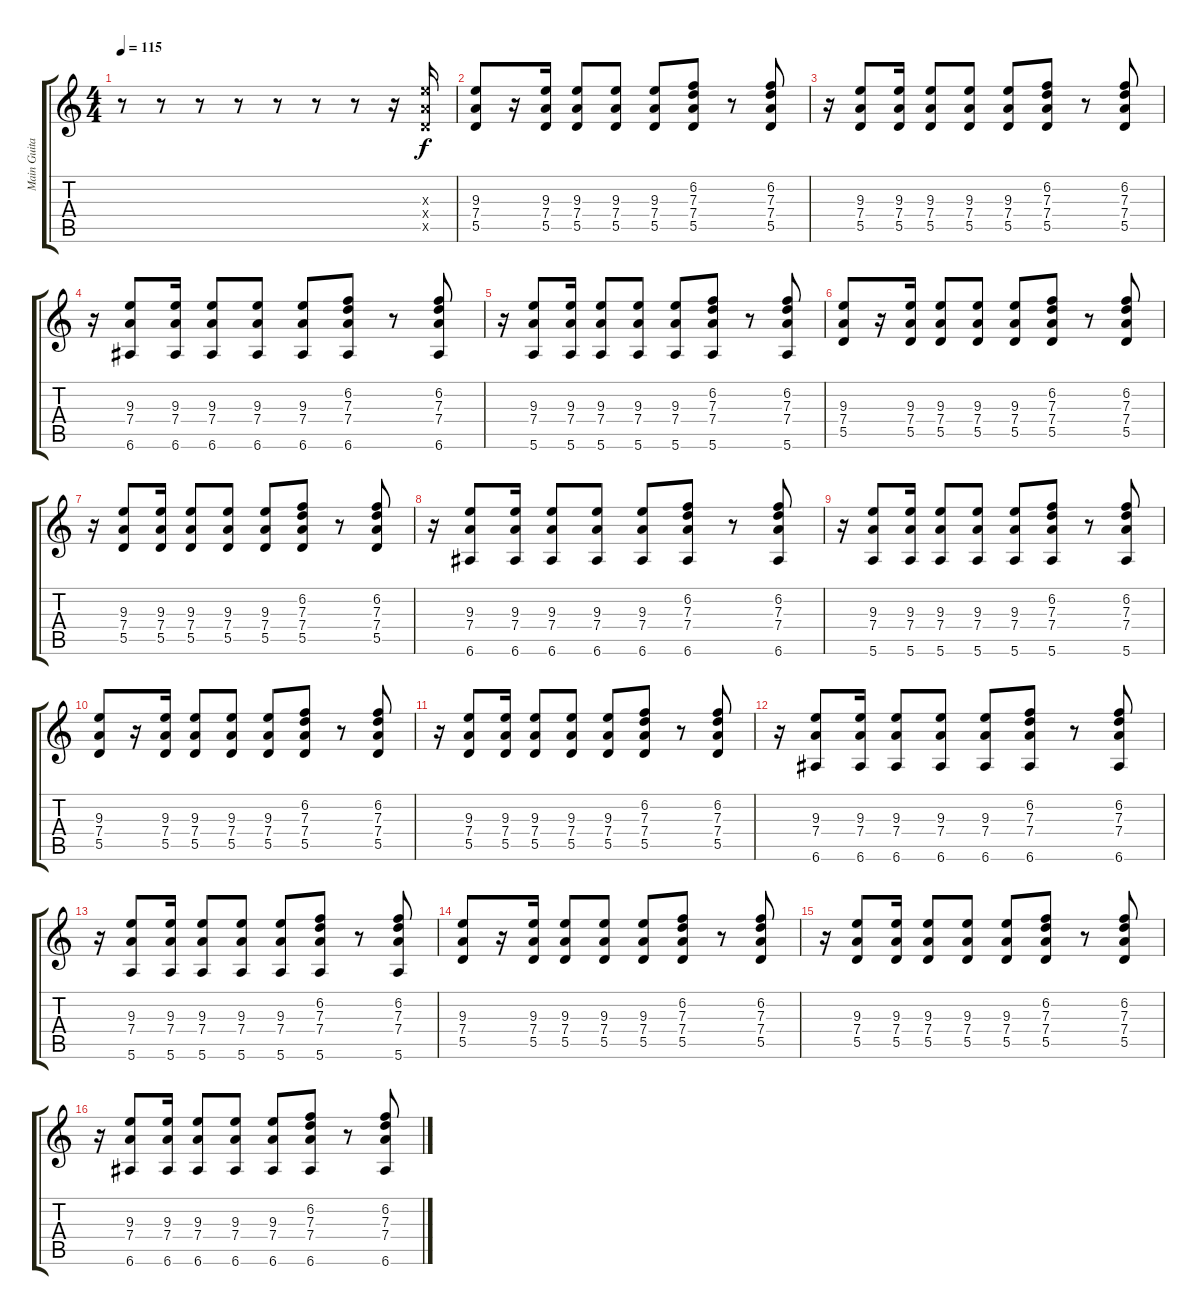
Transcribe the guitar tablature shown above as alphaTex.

\track ("Main Guitar" "Main Guita") {instrument electricguitarclean}
\staff {score tabs}
\tuning (E4 B3 G3 D3 A2 E2) {hide}
\ts (4 4)
\tempo 115
\clef g2
\ks c
r.8{dy f instrument electricguitarclean} r.8 r.8 r.8 r.8 r.8 r.8 r.16 (9.3{x} 7.4{x} 5.5{x}).16 |
(9.3 7.4 5.5).8 r.16 (9.3 7.4 5.5).16 (9.3 7.4 5.5).8 (9.3 7.4 5.5).8 (9.3 7.4 5.5).8 (6.2 7.3 7.4 5.5).8 r.8 (6.2 7.3 7.4 5.5).8 |
r.16 (9.3 7.4 5.5).8 (9.3 7.4 5.5).16 (9.3 7.4 5.5).8 (9.3 7.4 5.5).8 (9.3 7.4 5.5).8 (6.2 7.3 7.4 5.5).8 r.8 (6.2 7.3 7.4 5.5).8 |
r.16 (9.3 7.4 6.6).8 (9.3 7.4 6.6).16 (9.3 7.4 6.6).8 (9.3 7.4 6.6).8 (9.3 7.4 6.6).8 (6.2 7.3 7.4 6.6).8 r.8 (6.2 7.3 7.4 6.6).8 |
r.16 (9.3 7.4 5.6).8 (9.3 7.4 5.6).16 (9.3 7.4 5.6).8 (9.3 7.4 5.6).8 (9.3 7.4 5.6).8 (6.2 7.3 7.4 5.6).8 r.8 (6.2 7.3 7.4 5.6).8 |
(9.3 7.4 5.5).8 r.16 (9.3 7.4 5.5).16 (9.3 7.4 5.5).8 (9.3 7.4 5.5).8 (9.3 7.4 5.5).8 (6.2 7.3 7.4 5.5).8 r.8 (6.2 7.3 7.4 5.5).8 |
r.16 (9.3 7.4 5.5).8 (9.3 7.4 5.5).16 (9.3 7.4 5.5).8 (9.3 7.4 5.5).8 (9.3 7.4 5.5).8 (6.2 7.3 7.4 5.5).8 r.8 (6.2 7.3 7.4 5.5).8 |
r.16 (9.3 7.4 6.6).8 (9.3 7.4 6.6).16 (9.3 7.4 6.6).8 (9.3 7.4 6.6).8 (9.3 7.4 6.6).8 (6.2 7.3 7.4 6.6).8 r.8 (6.2 7.3 7.4 6.6).8 |
r.16 (9.3 7.4 5.6).8 (9.3 7.4 5.6).16 (9.3 7.4 5.6).8 (9.3 7.4 5.6).8 (9.3 7.4 5.6).8 (6.2 7.3 7.4 5.6).8 r.8 (6.2 7.3 7.4 5.6).8 |
(9.3 7.4 5.5).8 r.16 (9.3 7.4 5.5).16 (9.3 7.4 5.5).8 (9.3 7.4 5.5).8 (9.3 7.4 5.5).8 (6.2 7.3 7.4 5.5).8 r.8 (6.2 7.3 7.4 5.5).8 |
r.16 (9.3 7.4 5.5).8 (9.3 7.4 5.5).16 (9.3 7.4 5.5).8 (9.3 7.4 5.5).8 (9.3 7.4 5.5).8 (6.2 7.3 7.4 5.5).8 r.8 (6.2 7.3 7.4 5.5).8 |
r.16 (9.3 7.4 6.6).8 (9.3 7.4 6.6).16 (9.3 7.4 6.6).8 (9.3 7.4 6.6).8 (9.3 7.4 6.6).8 (6.2 7.3 7.4 6.6).8 r.8 (6.2 7.3 7.4 6.6).8 |
r.16 (9.3 7.4 5.6).8 (9.3 7.4 5.6).16 (9.3 7.4 5.6).8 (9.3 7.4 5.6).8 (9.3 7.4 5.6).8 (6.2 7.3 7.4 5.6).8 r.8 (6.2 7.3 7.4 5.6).8 |
(9.3 7.4 5.5).8 r.16 (9.3 7.4 5.5).16 (9.3 7.4 5.5).8 (9.3 7.4 5.5).8 (9.3 7.4 5.5).8 (6.2 7.3 7.4 5.5).8 r.8 (6.2 7.3 7.4 5.5).8 |
r.16 (9.3 7.4 5.5).8 (9.3 7.4 5.5).16 (9.3 7.4 5.5).8 (9.3 7.4 5.5).8 (9.3 7.4 5.5).8 (6.2 7.3 7.4 5.5).8 r.8 (6.2 7.3 7.4 5.5).8 |
r.16 (9.3 7.4 6.6).8 (9.3 7.4 6.6).16 (9.3 7.4 6.6).8 (9.3 7.4 6.6).8 (9.3 7.4 6.6).8 (6.2 7.3 7.4 6.6).8 r.8 (6.2 7.3 7.4 6.6).8
